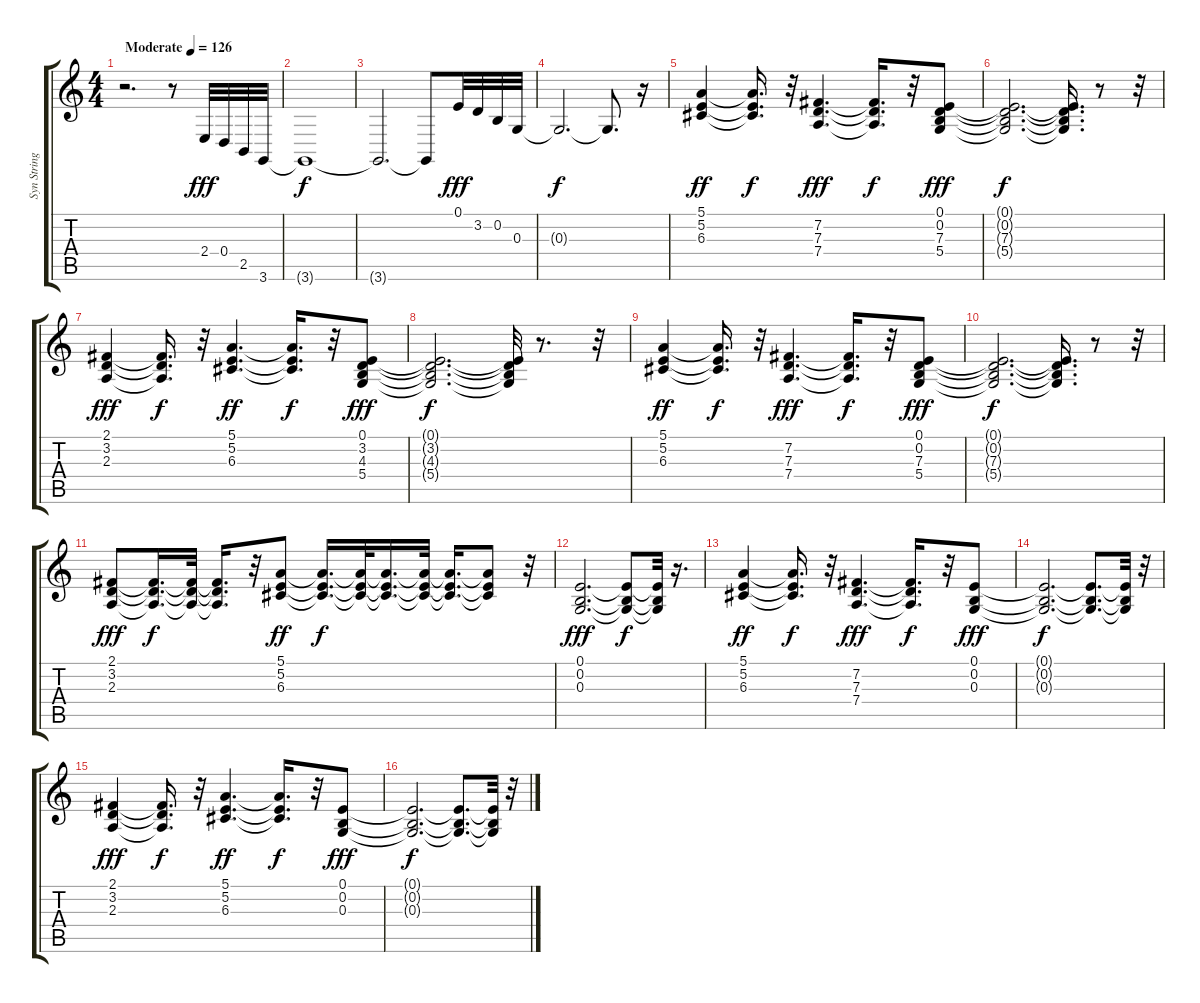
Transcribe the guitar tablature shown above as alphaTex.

\track ("Syn Strings 1" "Syn String") {instrument synthstrings1}
\staff {score tabs}
\tuning (E4 B3 G3 D3 A2 E2) {hide}
\ts (4 4)
\tempo (126 "Moderate")
\clef g2
\ks c
r.2{d dy fff instrument synthstrings1} r.8 2.4.32 0.4.32 2.5.32 3.6.32 |
3.6{t}.1{dy f} |
3.6{t}.2{d} 3.6{t}.8 0.1.32{dy fff} 3.2.32 0.2.32 0.3.32 |
0.3{t}.2{d dy f} 0.3{t}.8{d} r.16 |
(5.1 5.2 6.3).4{dy ff} (5.1{t} 5.2{t} 6.3{t}).16{d dy f} r.32 (7.2 7.3 7.4).4{d dy fff} (7.2{t} 7.3{t} 7.4{t}).16{d dy f} r.32 (0.1 0.2 7.3 5.4).8{dy fff} |
(0.1{t} 0.2{t} 7.3{t} 5.4{t}).2{d dy f} (0.1{t} 0.2{t} 7.3{t} 5.4{t}).16{d} r.8 r.32 |
(2.1 3.2 2.3).4{dy fff} (2.1{t} 3.2{t} 2.3{t}).16{d dy f} r.32 (5.1 5.2 6.3).4{d dy ff} (5.1{t} 5.2{t} 6.3{t}).16{d dy f} r.32 (0.1 3.2 4.3 5.4).8{dy fff} |
(0.1{t} 3.2{t} 4.3{t} 5.4{t}).2{d dy f} (0.1{t} 3.2{t} 4.3{t} 5.4{t}).32 r.8{d} r.32 |
(5.1 5.2 6.3).4{dy ff} (5.1{t} 5.2{t} 6.3{t}).16{d dy f} r.32 (7.2 7.3 7.4).4{d dy fff} (7.2{t} 7.3{t} 7.4{t}).16{d dy f} r.32 (0.1 0.2 7.3 5.4).8{dy fff} |
(0.1{t} 0.2{t} 7.3{t} 5.4{t}).2{d dy f} (0.1{t} 0.2{t} 7.3{t} 5.4{t}).16{d} r.8 r.32 |
(2.1 3.2 2.3).8{dy fff} (2.1{t} 3.2{t} 2.3{t}).16{d dy f} (2.1{t} 3.2{t} 2.3{t}).32 (2.1{t} 3.2{t} 2.3{t}).16{d} r.32 (5.1 5.2 6.3).8{dy ff} (5.1{t} 5.2{t} 6.3{t}).16{d dy f} (5.1{t} 5.2{t} 6.3{t}).32 (5.1{t} 5.2{t} 6.3{t}).16{d} (5.1{t} 5.2{t} 6.3{t}).32 (5.1{t} 5.2{t} 6.3{t}).16{d} (5.1{t} 5.2{t} 6.3{t}).8 r.32 |
(0.1 0.2 0.3).2{d dy fff} (0.1{t} 0.2{t} 0.3{t}).8{dy f} (0.1{t} 0.2{t} 0.3{t}).32 r.16{d} |
(5.1 5.2 6.3).4{dy ff} (5.1{t} 5.2{t} 6.3{t}).16{d dy f} r.32 (7.2 7.3 7.4).4{d dy fff} (7.2{t} 7.3{t} 7.4{t}).16{d dy f} r.32 (0.1 0.2 0.3).8{dy fff} |
(0.1{t} 0.2{t} 0.3{t}).2{d dy f} (0.1{t} 0.2{t} 0.3{t}).8{d} (0.1{t} 0.2{t} 0.3{t}).32 r.32 |
(2.1 3.2 2.3).4{dy fff} (2.1{t} 3.2{t} 2.3{t}).16{d dy f} r.32 (5.1 5.2 6.3).4{d dy ff} (5.1{t} 5.2{t} 6.3{t}).16{d dy f} r.32 (0.1 0.2 0.3).8{dy fff} |
(0.1{t} 0.2{t} 0.3{t}).2{d dy f} (0.1{t} 0.2{t} 0.3{t}).8{d} (0.1{t} 0.2{t} 0.3{t}).32 r.32
